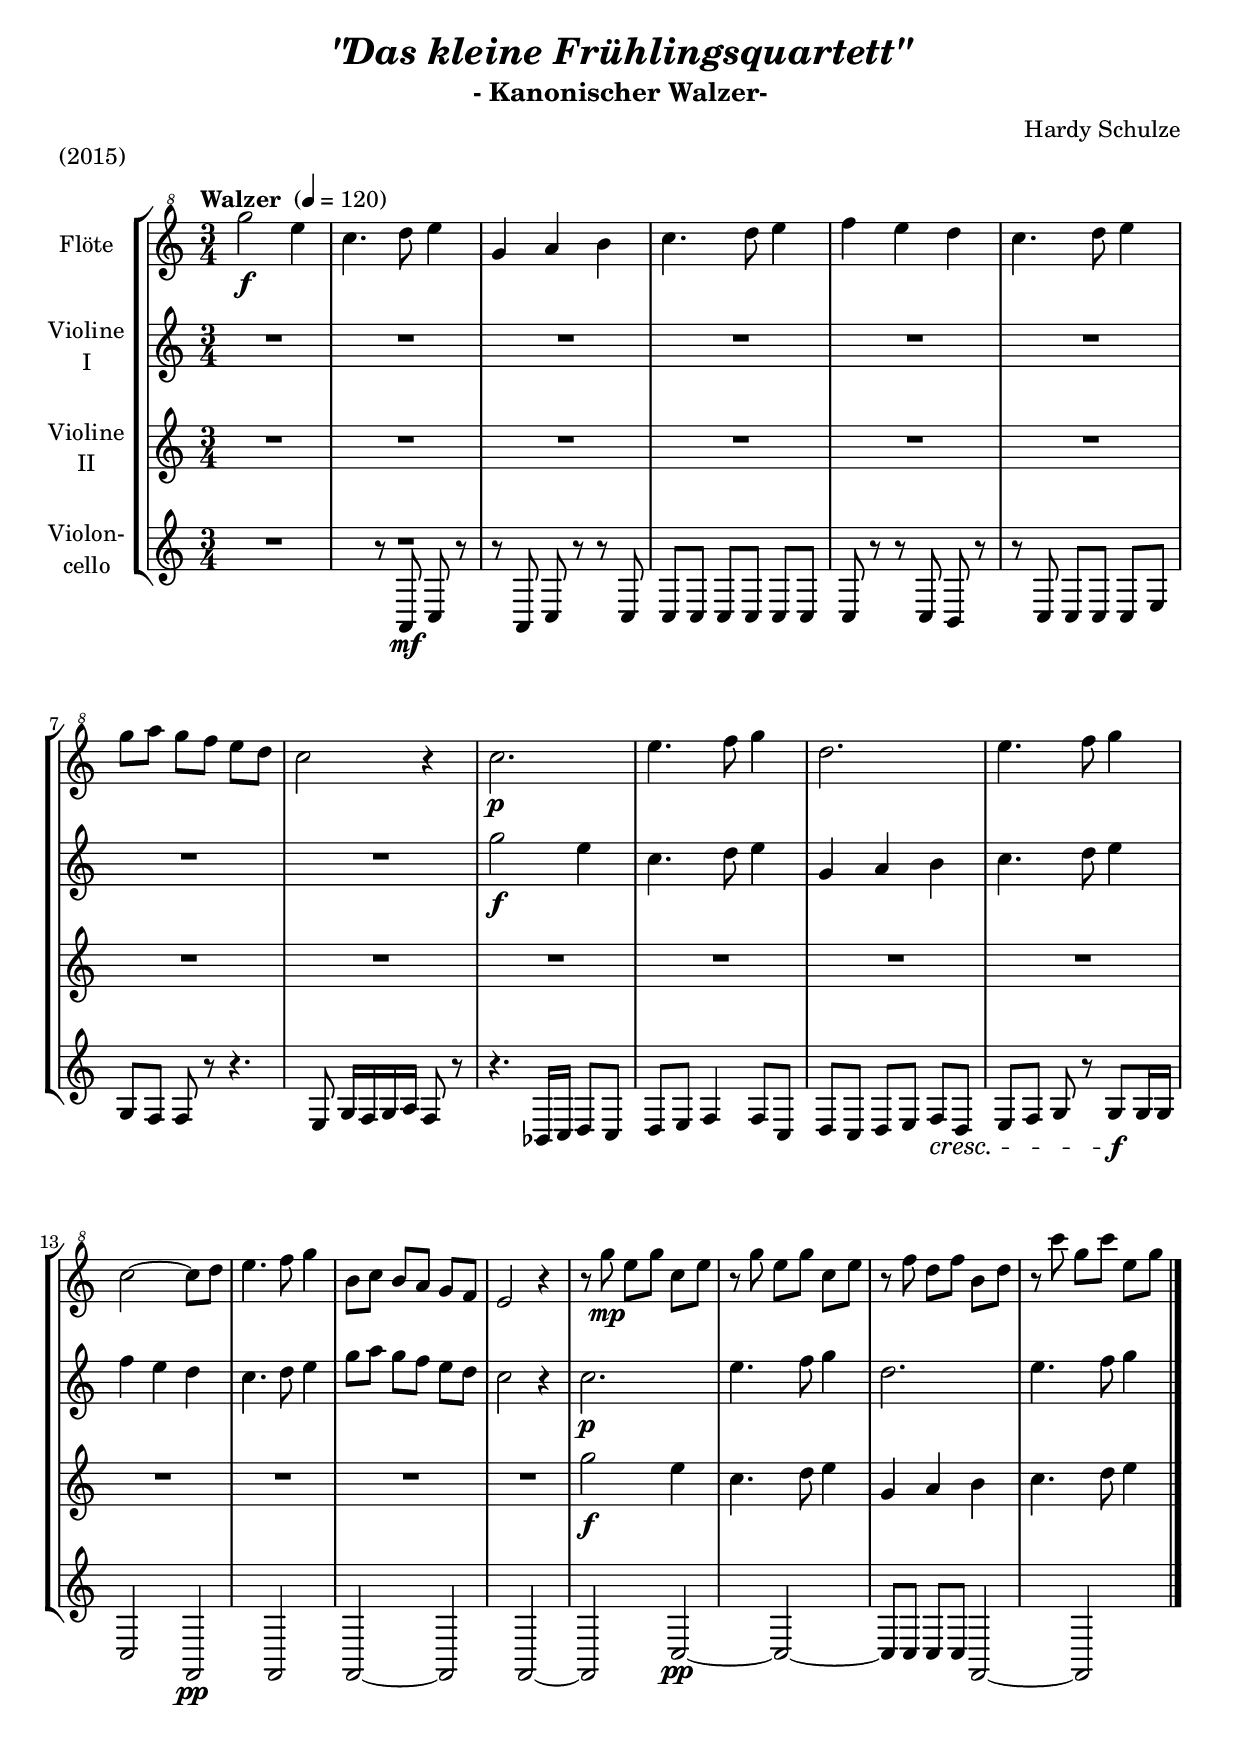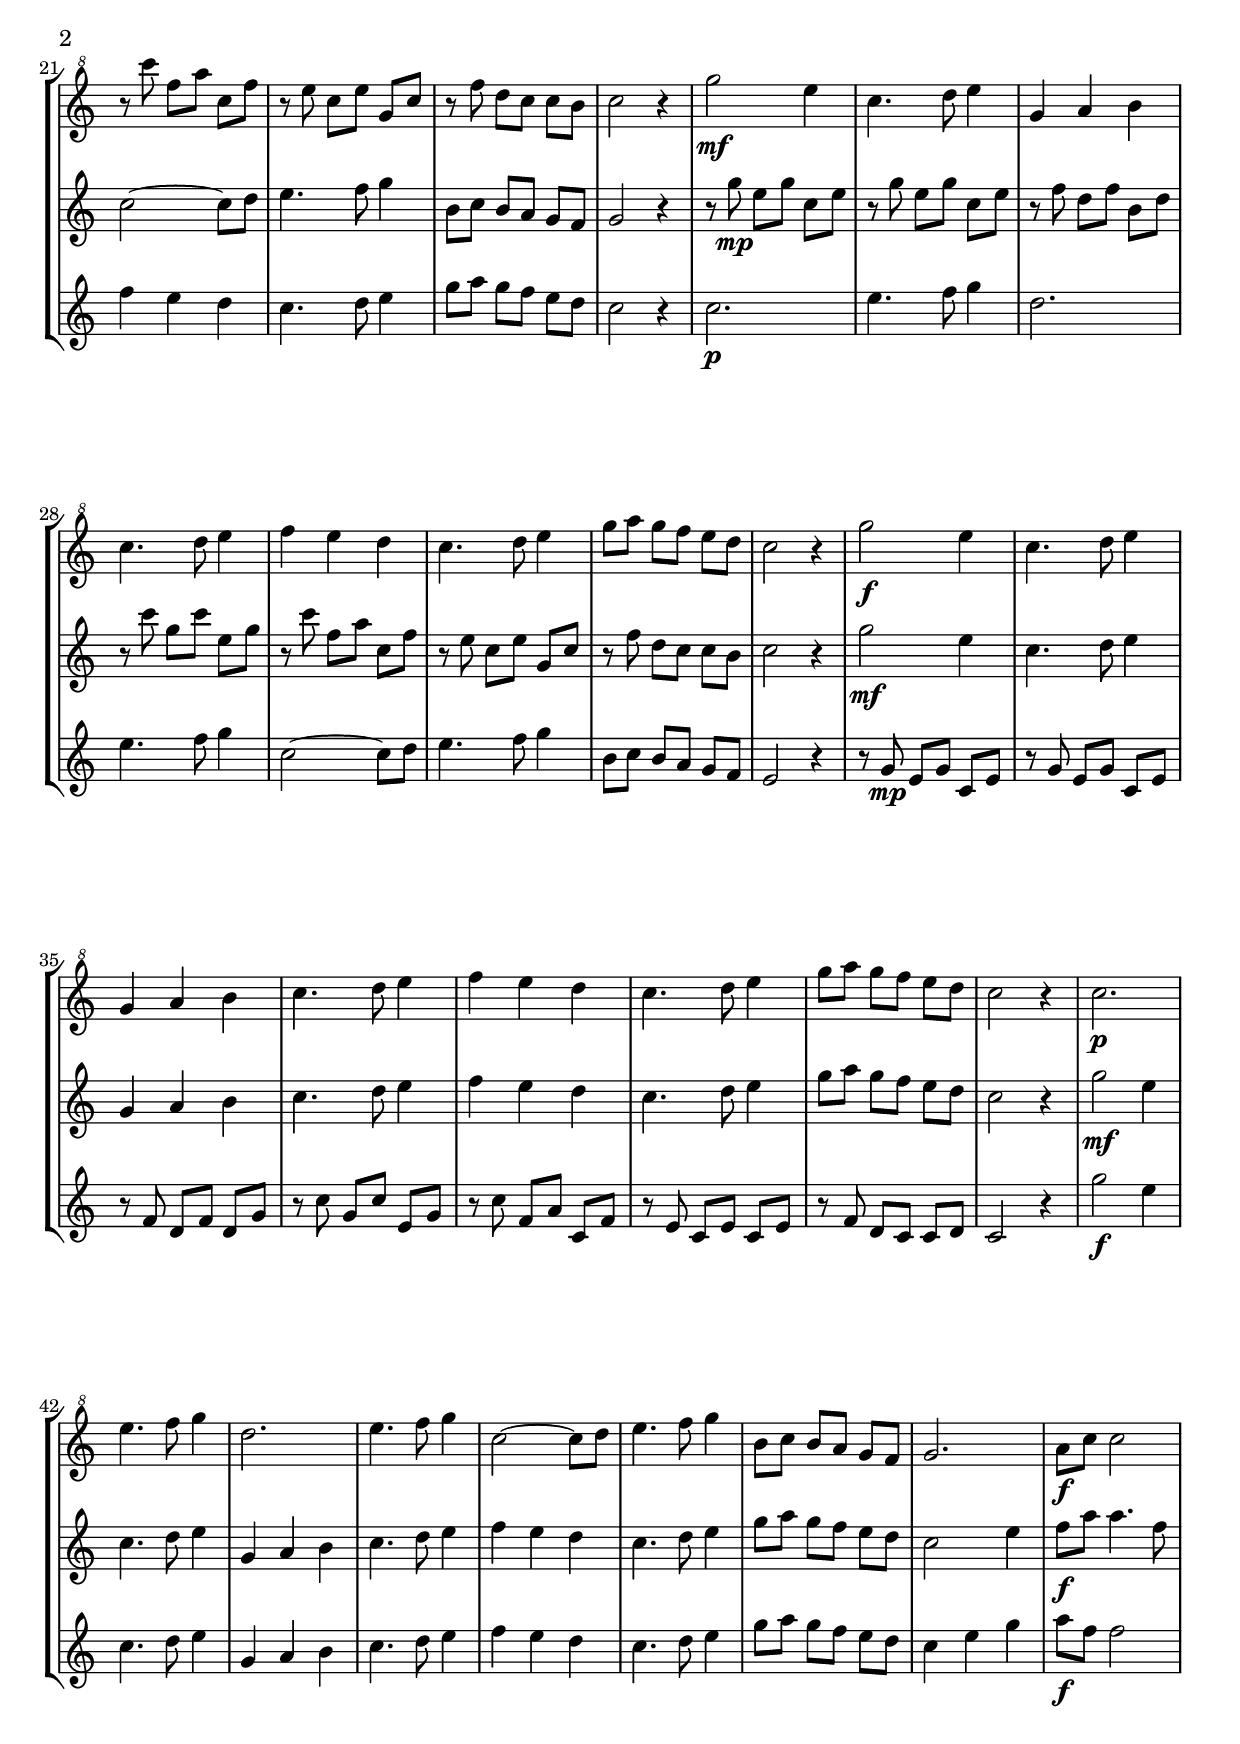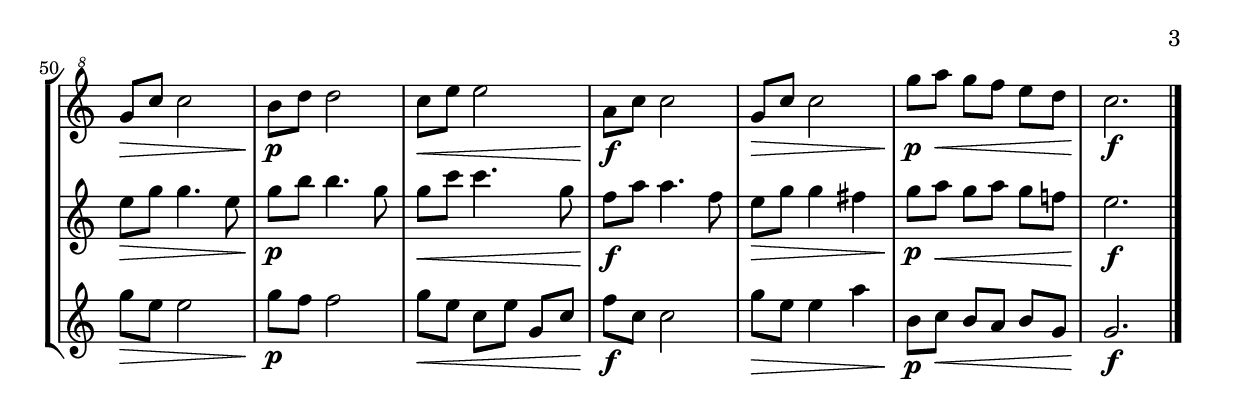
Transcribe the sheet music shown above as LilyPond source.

\version "2.18.2"
\include "deutsch.ly"
  
#(set-global-staff-size 20.2)

\header {
  title     = \markup \bold \italic "\"Das kleine Frühlingsquartett\""
  subtitle  = "- Kanonischer Walzer-"
  composer  = "Hardy Schulze"
  arranger  = ""
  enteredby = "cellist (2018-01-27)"
  piece     = "(2015)"
}

voiceconsts = {
  \key c \major
  \time 3/4
  \clef "treble"
%  \numericTimeSignature
  \compressFullBarRests
  % Set default beaming for all staves
  \set Timing.beamExceptions = #'()
  \set Timing.baseMoment     = #(ly:make-moment 1 4)
  \set Timing.beatStructure  = #'(1 1 1)
  \tempo "Walzer " 4=120
}

micl = "clarinet"
mifl = "flute"
miob = "oboe"
mifh = "french horn"
misx = "tenor sax"
mist = "string ensemble 1"
miba = "cello"

boxa = { \bar "||" \mark \markup \box "A" }
boxb = { \bar "||" \mark \markup \box "B" }

dcaf = \mark \markup \box "D.C. al Fine"
fine = \mark \markup \box "Fine"
rit  = \mark \markup \box "rit."

arco = \markup \bold \italic "arco"
dolc = \markup \italic "dolce"
pizz = \markup \bold \italic "pizz."
simi = \markup \italic "simile"

va = \relative c'''' {
  \voiceconsts
  \clef "treble^8"

  g2\f e4
  c4. d8 e4
  g, a h
  c4. d8 e4
  f e d
  c4. d8 e4
  g8 a g f e d
  c2 r4
  c2.\p
  e4. f8 g4
  d2.

  e4. f8 g4
  c,2~ c8 d
  e4. f8 g4
  h,8 c h a g f
  e2 r4
  r8 g'\mp e g c, e
  r g e g c, e
  r f d f h, d

  r c' g c e, g
  r c f, a c, f
  r e c e g, c
  r f d c c h
  c2 r4
  g'2\mf e4
  c4. d8 e4
  g, a h
  c4. d8 e4

  f e d
  c4. d8 e4
  g8 a g f e d
  c2 r4
  g'2\f e4
  c4. d8 e4
  g, a h
  c4. d8 e4
  f e d
  c4. d8 e4

  g8 a g f e d
  c2 r4
  c2.\p e4. f8 g4
  d2.
  e4. f8 g4
  c,2~ c8 d
  e4. f8 g4
  h,8 c h a g f
  g2.

  a8\f c c2
  g8\> c c2
  h8\!\p d d2
  c8\< e e2
  a,8\!\f c c2
  g8\> c c2
  g'8\!\p a\< g f e d
  c2.\!\f \bar "|."
}

vb = \relative c''' {
  \voiceconsts

  R2.*8
  g2\f e4
  c4. d8 e4
  g, a h
  c4. d8 e4
  f e d
  c4. d8 e4
  g8 a g f e d
  c2 r4
  c2.\p
  
  e4. f8 g4
  d2.
  e4. f8 g4
  c,2~ c8 d
  e4. f8 g4
  h,8 c h a g f
  g2 r4
  r8 g'\mp e g c, e
  r g e g c, e
  
  r f d f h, d
  r c' g c e, g
  r c f, a c, f
  r e c e g, c
  r f d c c h
  c2 r4
  g'2\mf e4
  c4. d8 e4
  
  g, a h
  c4. d8 e4
  f e d
  c4. d8 e4
  g8 a g f e d
  c2 r4
  g'2\mf e4
  c4. d8 e4
  g, a h
  c4. d8 e4
  
  f e d
  c4. d8 e4
  g8 a g f e d
  c2 e4
  f8\f a a4. f8
  e\> g g4. e8
  g\!\p h h4. g8
  g\< c c4. g8

  f\!\f a a4. f8
  e\> g g4 fis
  g8\!\p a\< g a g f!
  e2.\!\f \bar "|."
}

vc = \relative c''' {
  \voiceconsts

  R2.*16
  g2\f e4
  c4. d8 e4
  g, a h
  c4. d8 e4
  f e d
  c4. d8 e4
  g8 a g f e d
  c2 r4
  c2.\p
  
  e4. f8 g4
  d2.
  e4. f8 g4
  c,2~ c8 d
  e4. f8 g4
  h,8 c h a g f
  e2 r4
  r8 g\mp e g c, e
  r g e g c, e
  
  r f d f d g
  r c g c e, g
  r c f, a c, f
  r e c e c e
  r f d c c d
  c2 r4
  g''2\f e4
  c4. d8 e4
  
  g, a h
  c4. d8 e4
  f e d
  c4. d8 e4
  g8 a g f e d
  c4 e g
  a8\f f f2
  g8\> e e2
  g8\!\p f f2

  g8\< e c e g, c
  f\!\f c c2
  g'8\> e e4 a
  h,8\!\p c\< h a h g
  g2.\!\f \bar "|."
}

\include "v4.ily"

music = \new StaffGroup <<
      \new Staff {
	\set Staff.midiInstrument = \mifl
	\set Staff.instrumentName = \markup \center-column { "Flöte" }
	\transpose c c { \va }
      }

      \new Staff {
	\set Staff.midiInstrument = \mist
	\set Staff.instrumentName = \markup \center-column { "Violine" "I" }
	\transpose c c { \vb }
      }

      \new Staff {
	\set Staff.midiInstrument = \mist
	\set Staff.instrumentName = \markup \center-column { "Violine" "II" }
	\transpose c c { \vc }
      }

      \new Staff {
	\set Staff.midiInstrument = \miba
	\set Staff.instrumentName = \markup \center-column { "Violon-" "cello" }
	\transpose c c { \vd }
      }
>>

\book {
  \score {
    \music
    \layout {}
  }

  \score {
    \unfoldRepeats \music

    \midi {
      \context {
        \Score
      }
    }
  }
}
